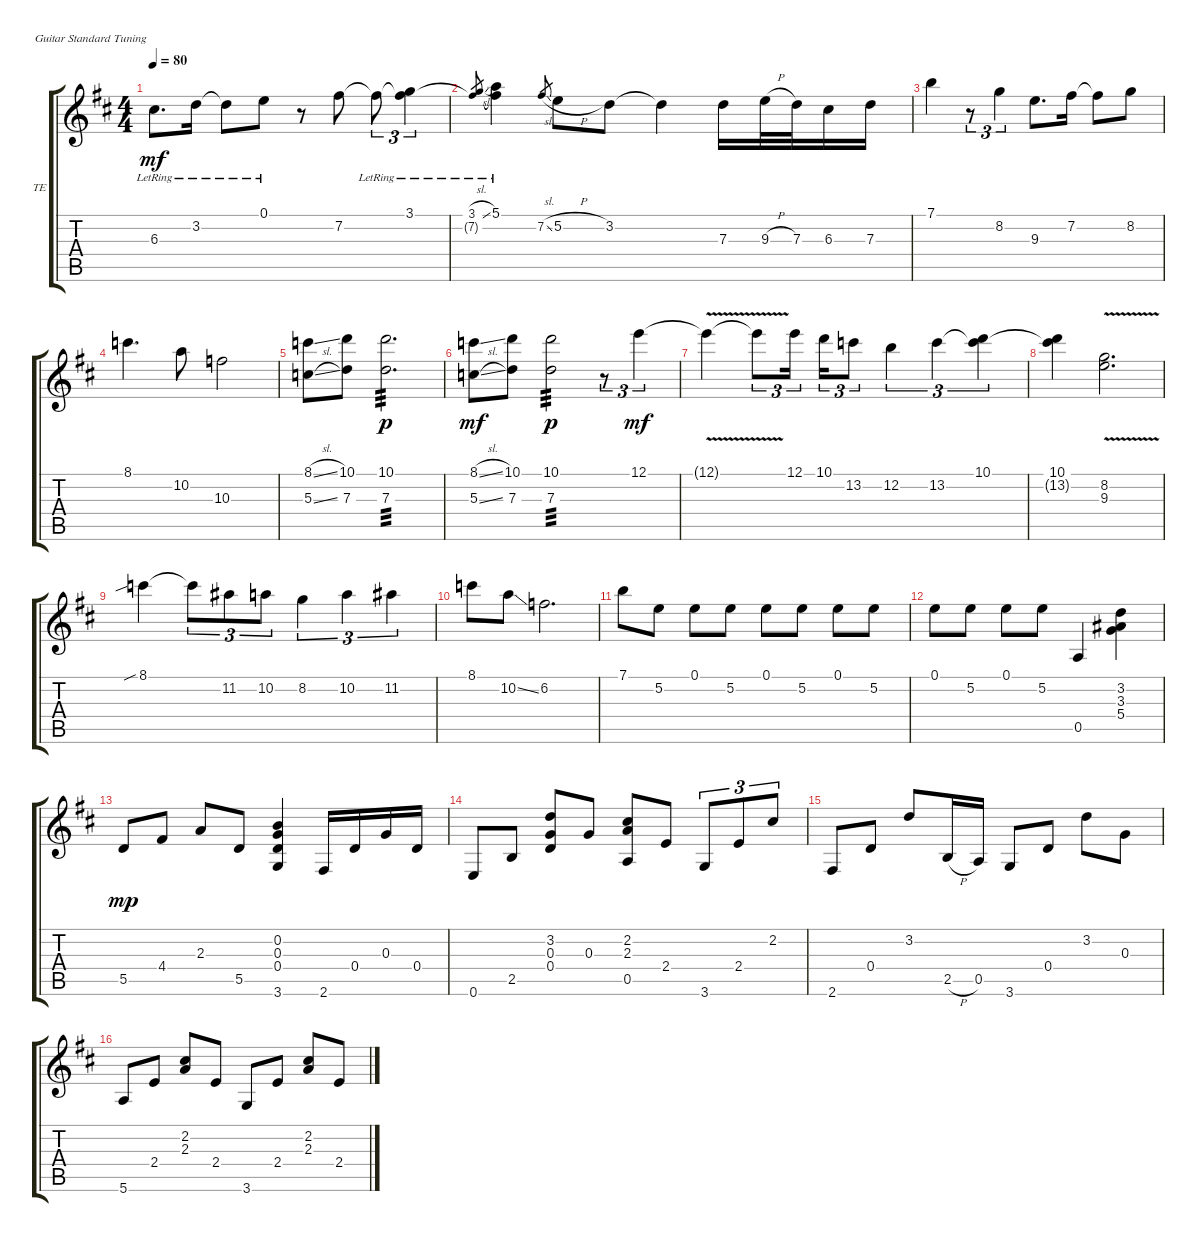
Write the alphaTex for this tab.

\defaultSystemsLayout 2
\bracketExtendMode groupsimilarinstruments
\useSystemSignSeparator
\firstSystemTrackNameOrientation horizontal
\otherSystemsTrackNameOrientation horizontal
\chordDiagramsInScore
\track ("Tommy Emmnanuel" "TE") {instrument acousticguitarsteel}
\staff {score tabs}
\tuning (E4 B3 G3 D3 A2 E2)
\ts (4 4)
\tempo 80
\clef g2
\ks d
6.3{lr}.8{d dy mf} 3.2{lr}.16 3.2{lr t}.8 0.1{lr}.8 r.8 7.2.8 7.2{lr t}.8{tu (3 2)} (3.1{lr} 7.2{lr t}).4{tu (3 2)} |
(3.1{sl} 7.2{lr t}).8{gr} (5.1 7.2{lr t}).4 7.2{sl}.8{gr} 5.2{h}.8 3.2.8 3.2{t}.4 7.3.16 9.3{h}.32 7.3.32 6.3.16 7.3.16 |
7.1.4 r.8{tu (3 2)} 8.2.4{tu (3 2)} 9.3.8{d} 7.2.16 7.2{t}.8 8.2.8 |
8.1.4{d} 10.2.8 10.3.2 |
(8.1{sl} 5.3{sl}).8 (10.1 7.3).8 (10.1 7.3).2{d tp 3 dy p} |
(8.1{sl} 5.3{sl}).8{dy mf} (10.1 7.3).8 (10.1 7.3).2{tp 3 dy p} r.8{tu (3 2)} 12.1.4{tu (3 2) dy mf} |
12.1{v t}.4 12.1{v t}.8{tu (3 2)} 12.1.16{tu (3 2)} 10.1.16{tu (3 2)} 13.2.8{tu (3 2)} 12.2.4{tu (3 2)} 13.2.4{tu (3 2)} (10.1 13.2{t}).4{tu (3 2)} |
(10.1 13.2{t}).4 (8.2 9.3{v}).2{d} |
8.1{sib}.4 8.1{t}.8{tu (3 2)} 11.2.8{tu (3 2)} 10.2.8{tu (3 2)} 8.2.4{tu (3 2)} 10.2.4{tu (3 2)} 11.2.4{tu (3 2)} |
8.1.8 10.2{ss}.8 6.2.2{d} |
7.1.8 5.2.8 0.1.8 5.2.8 0.1.8 5.2.8 0.1.8 5.2.8 |
0.1.8 5.2.8 0.1.8 5.2.8 0.5.4 (3.2 3.3 5.4).4 |
5.5.8{dy mp} 4.4.8 2.3.8 5.5.8 (3.6 0.2 0.3 0.4).4 2.6.16 0.4.16 0.3.16 0.4.16 |
0.6.8 2.5.8 (3.2 0.3 0.4).8 0.3.8 (2.2 2.3 0.5).8 2.4.8 3.6.8{tu (3 2)} 2.4.8{tu (3 2)} 2.2.8{tu (3 2)} |
2.6.8 0.4.8 3.2.8 2.5{h}.16 0.5.16 3.6.8 0.4.8 3.2.8 0.3.8 |
5.6.8 2.4.8 (2.2 2.3).8 2.4.8 3.6.8 2.4.8 (2.2 2.3).8 2.4.8
